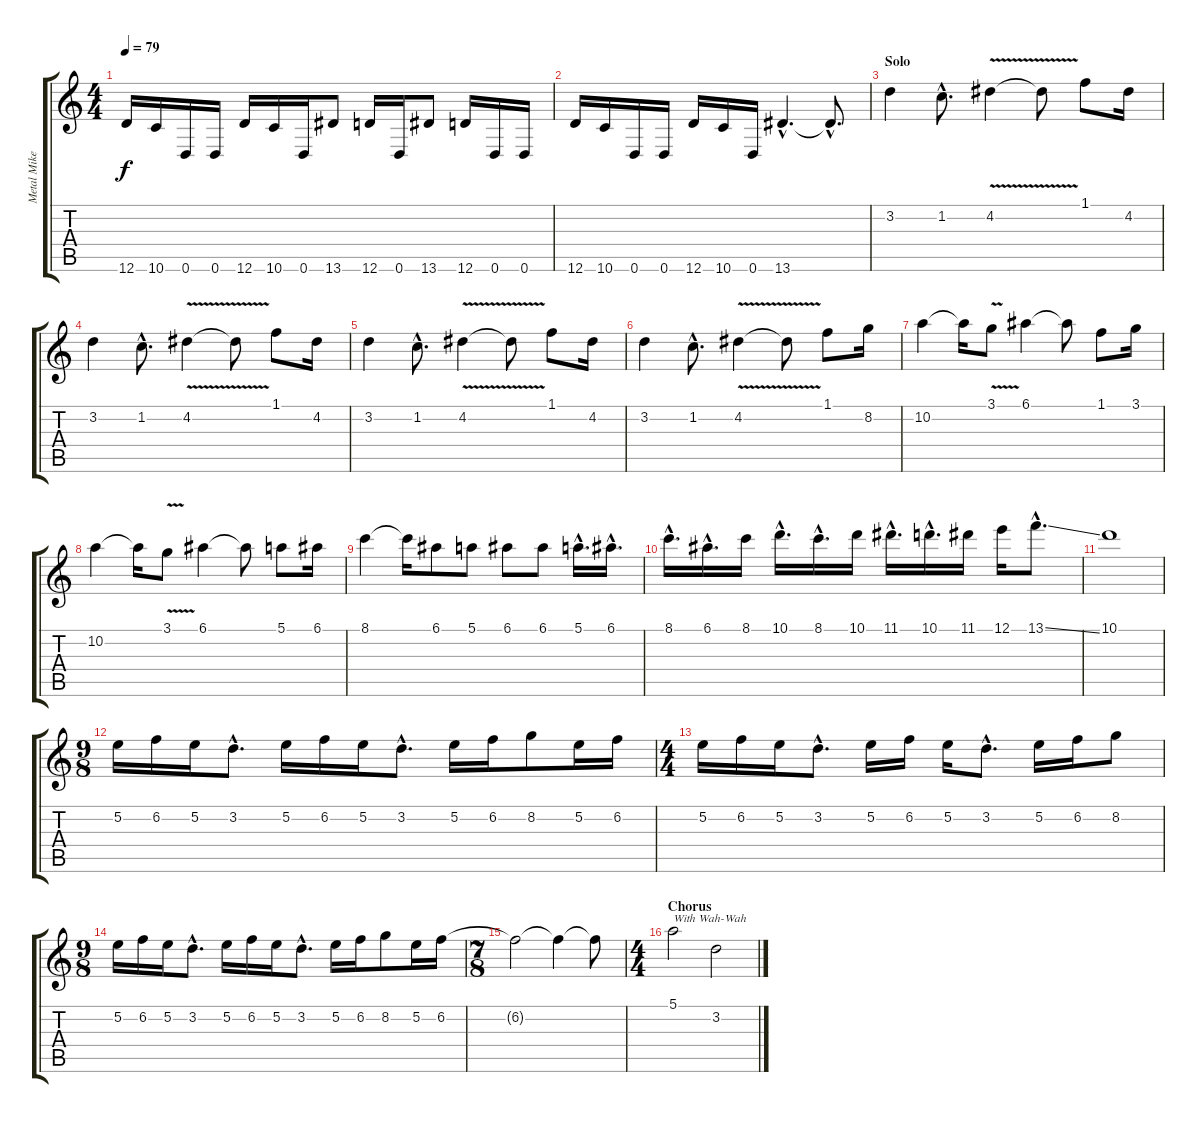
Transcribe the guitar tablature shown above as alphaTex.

\track ("Metal Mike" "Metal Mike") {instrument distortionguitar}
\staff {score tabs}
\tuning (E4 B3 G3 D3 A2 D2) {hide}
\ts (4 4)
\tempo 79
\clef g2
\ks c
12.6.16{dy f} 10.6.16 0.6.16 0.6.16 12.6.16 10.6.16 0.6.16 13.6.8 12.6.16 0.6.16 13.6.8 12.6.16 0.6.16 0.6.16 |
12.6.16 10.6.16 0.6.16 0.6.16 12.6.16 10.6.16 0.6.16 13.6{hac}.4{d} 13.6{hac t}.8{d} |
\section ("" "Solo")
3.2.4{volume 14} 1.2{hac}.8{d} 4.2{v}.4 4.2{t}.8 1.1.8 4.2.16 |
3.2.4 1.2{hac}.8{d} 4.2{v}.4 4.2{t}.8 1.1.8 4.2.16 |
3.2.4 1.2{hac}.8{d} 4.2{v}.4 4.2{t}.8 1.1.8 4.2.16 |
3.2.4 1.2{hac}.8{d} 4.2{v}.4 4.2{t}.8 1.1.8 8.2.16 |
10.2.4 10.2{t}.16 3.1{v}.8 6.1.4 6.1{t}.8 1.1.8 3.1.16 |
10.2.4 10.2{t}.16 3.1{v}.8 6.1.4 6.1{t}.8 5.1.8 6.1.16 |
8.1.4 8.1{t}.16 6.1.8 5.1.8 6.1.8 6.1.8 5.1{hac}.16{d} 6.1{hac}.16{d} |
8.1{hac}.16{d} 6.1{hac}.16{d} 8.1.16 10.1{hac}.16{d} 8.1{hac}.16{d} 10.1.16 11.1{hac}.16{d} 10.1{hac}.16{d} 11.1.16 12.1.16 13.1{ss hac}.8{d} |
10.1.1 |
\ts (9 8)
5.2.16 6.2.16 5.2.16 3.2{hac}.8{d} 5.2.16 6.2.16 5.2.16 3.2{hac}.8{d} 5.2.16 6.2.16 8.2.8 5.2.16 6.2.16 |
\ts (4 4)
5.2.16 6.2.16 5.2.16 3.2{hac}.8{d} 5.2.16 6.2.16 5.2.16 3.2{hac}.8{d} 5.2.16 6.2.16 8.2.8 |
\ts (9 8)
5.2.16 6.2.16 5.2.16 3.2{hac}.8{d} 5.2.16 6.2.16 5.2.16 3.2{hac}.8{d} 5.2.16 6.2.16 8.2.8 5.2.16 6.2.16 |
\ts (7 8)
6.2{t}.2 6.2{t}.4 6.2{t}.8 |
\ts (4 4)
\section ("" "Chorus")
5.1.2{txt "With Wah-Wah" volume 13 balance 0} 3.2.2
